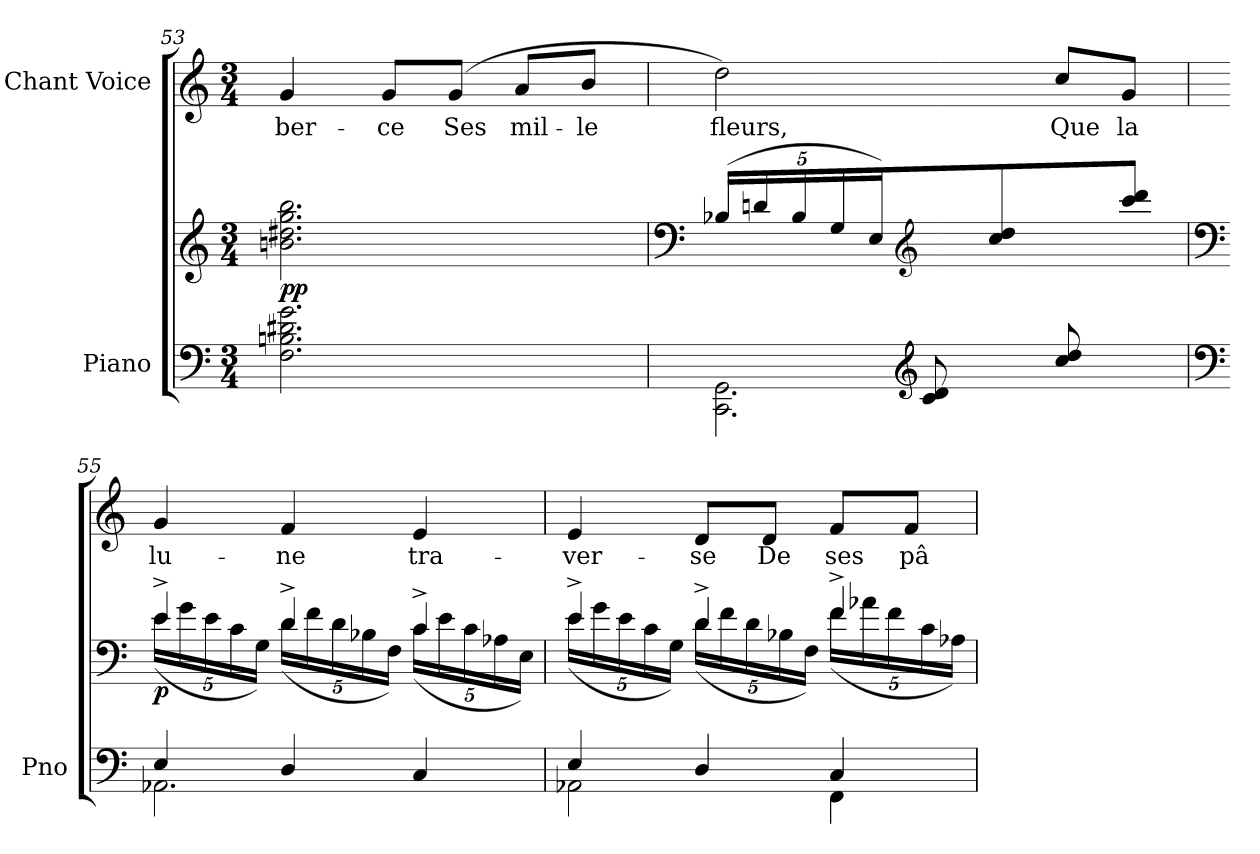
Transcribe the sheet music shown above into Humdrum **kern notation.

**kern	**kern	**dynam	**kern	**text
*part2	*part2	*part2	*part1	*part1
*staff3	*staff2	*staff2/3	*staff1	*staff1
*I"Piano	*	*	*I"Chant Voice	*
*I'Pno	*	*	*	*
!!LO:PB:g=z
*clefF4	*clefG2	*	*clefG2	*
*k[]	*k[]	*	*k[]	*
*M3/4	*M3/4	*	*M3/4	*
=53	=53	=53	=53	=53
!	!	!LO:DY:b	!	!LO:LY:b
2.F\ 2.Bn\ 2.d#X\ 2.g\	2.bn\ 2.dd#X\ 2.gg\ 2.bb\	pp	4g/	ber-
!	!	!	!	!LO:LY:b
.	.	.	8g/L	-ce
!	!	!	!	!LO:LY:b
.	.	.	(8g/J	Ses
!	!	!	!	!LO:LY:b
.	.	.	8a/L	mil-
!	!	!	!	!LO:LY:b
.	.	.	8b/J	-le
=54	=54	=54	=54	=54
*	*clefF4	*	*	*
*^	*	*	*	*
*	*^	*	*	*	*
*	*	*	*Xbrackettup	*	*	*
*	*	*	*^	*	*	*
!	!	!	!	!	!	!	!LO:LY:b
4ryy	4ryy	2.CC\ 2.GG\	(20B-X/LL	2.ryy	.	2dd\)	fleurs,
.	.	.	20dn/	.	.	.	.
.	.	.	20B-/	.	.	.	.
.	.	.	20G/	.	.	.	.
.	.	.	20E/JJ)	.	.	.	.
*clefG2	*	*	*clefG2	*	*	*	*
(8c/ 8d/L	2ryy	.	8ryy	.	.	.	.
8ryy	.	.	8cc\ 8dd\J)	.	.	.	.
!	!	!	!	!	!	!	!LO:LY:b
(8cc/ 8dd/L	.	.	8ryy	.	.	8cc/L	Que
!	!	!	!	!	!	!	!LO:LY:b
8ryy	.	.	8ccc\ 8ddd\J)	.	.	8g/J	la
*v	*v	*v	*	*	*	*	*
=55	=55	=55	=55	=55	=55
*clefF4	*clefF4	*	*	*	*
*^	*	*	*	*	*
!	!	!	!	!LO:DY:b	!	!LO:LY:b
4E/	2.AA-X\	4e^/	(20e\LL	p	4g/	lu-
.	.	.	20g\	.	.	.
.	.	.	20e\	.	.	.
.	.	.	20c\	.	.	.
.	.	.	20G\JJ)	.	.	.
!	!	!	!	!	!	!LO:LY:b
4D/	.	4d^/	(20d\LL	.	4f/	-ne
.	.	.	20f\	.	.	.
.	.	.	20d\	.	.	.
.	.	.	20B-X\	.	.	.
.	.	.	20F\JJ)	.	.	.
!	!	!	!	!	!	!LO:LY:b
4C/	.	4c^/	(20c\LL	.	4e/	tra-
.	.	.	20e\	.	.	.
.	.	.	20c\	.	.	.
.	.	.	20A-X\	.	.	.
.	.	.	20E\JJ)	.	.	.
!!LO:LB:g=z
=56	=56	=56	=56	=56	=56	=56
!	!	!	!	!	!	!LO:LY:b
4E/	2AA-X\	4e^/	(20e\LL	.	4e/	-ver-
.	.	.	20g\	.	.	.
.	.	.	20e\	.	.	.
.	.	.	20c\	.	.	.
.	.	.	20G\JJ)	.	.	.
!	!	!	!	!	!	!LO:LY:b
4D/	.	4d^/	(20d\LL	.	8d/L	-se
.	.	.	20f\	.	.	.
.	.	.	20d\	.	.	.
!	!	!	!	!	!	!LO:LY:b
.	.	.	.	.	8d/J	De
.	.	.	20B-X\	.	.	.
.	.	.	20F\JJ)	.	.	.
!	!	!	!	!	!	!LO:LY:b
4C/	4FF\	4f^/	(20f\LL	.	8f/L	ses
.	.	.	20a-X\	.	.	.
.	.	.	20f\	.	.	.
!	!	!	!	!	!	!LO:LY:b
.	.	.	.	.	8f/J	pâ-
.	.	.	20c\	.	.	.
.	.	.	20A-X\JJ)	.	.	.
*v	*v	*	*	*	*	*
*	*v	*v	*	*	*
=	=	=	=	=
*-	*-	*-	*-	*-
